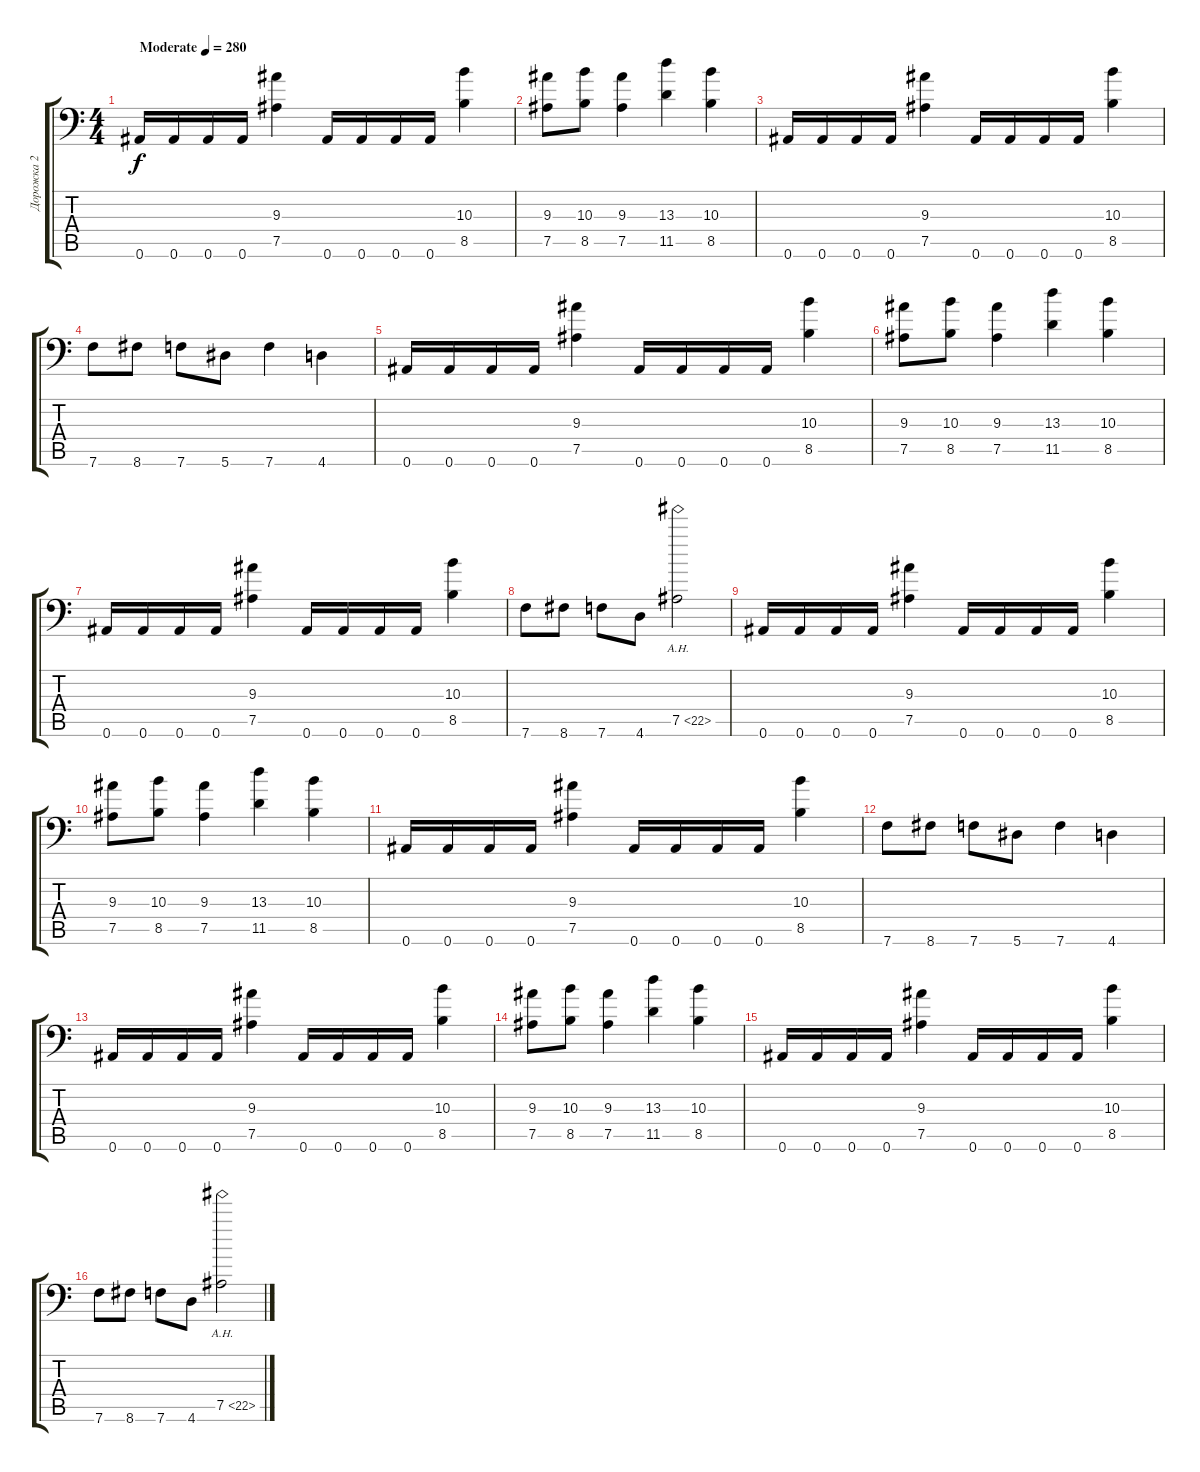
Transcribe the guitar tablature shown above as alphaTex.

\track ("Дорожка 2" "Дорожка 2") {instrument distortionguitar}
\staff {score tabs}
\tuning (Bb3 F3 Db3 Ab2 Eb2 Bb1) {hide}
\ts (4 4)
\tempo (280 "Moderate")
\clef f4
\ks c
0.6.16{dy f instrument distortionguitar} 0.6.16 0.6.16 0.6.16 (9.3 7.5).4 0.6.16 0.6.16 0.6.16 0.6.16 (10.3 8.5).4 |
(9.3 7.5).8 (10.3 8.5).8 (9.3 7.5).4 (13.3 11.5).4 (10.3 8.5).4 |
0.6.16 0.6.16 0.6.16 0.6.16 (9.3 7.5).4 0.6.16 0.6.16 0.6.16 0.6.16 (10.3 8.5).4 |
7.6.8 8.6.8 7.6.8 5.6.8 7.6.4 4.6.4 |
0.6.16 0.6.16 0.6.16 0.6.16 (9.3 7.5).4 0.6.16 0.6.16 0.6.16 0.6.16 (10.3 8.5).4 |
(9.3 7.5).8 (10.3 8.5).8 (9.3 7.5).4 (13.3 11.5).4 (10.3 8.5).4 |
0.6.16 0.6.16 0.6.16 0.6.16 (9.3 7.5).4 0.6.16 0.6.16 0.6.16 0.6.16 (10.3 8.5).4 |
7.6.8 8.6.8 7.6.8 4.6.8 7.5{ah 15}.2 |
0.6.16 0.6.16 0.6.16 0.6.16 (9.3 7.5).4 0.6.16 0.6.16 0.6.16 0.6.16 (10.3 8.5).4 |
(9.3 7.5).8 (10.3 8.5).8 (9.3 7.5).4 (13.3 11.5).4 (10.3 8.5).4 |
0.6.16 0.6.16 0.6.16 0.6.16 (9.3 7.5).4 0.6.16 0.6.16 0.6.16 0.6.16 (10.3 8.5).4 |
7.6.8 8.6.8 7.6.8 5.6.8 7.6.4 4.6.4 |
0.6.16 0.6.16 0.6.16 0.6.16 (9.3 7.5).4 0.6.16 0.6.16 0.6.16 0.6.16 (10.3 8.5).4 |
(9.3 7.5).8 (10.3 8.5).8 (9.3 7.5).4 (13.3 11.5).4 (10.3 8.5).4 |
0.6.16 0.6.16 0.6.16 0.6.16 (9.3 7.5).4 0.6.16 0.6.16 0.6.16 0.6.16 (10.3 8.5).4 |
7.6.8 8.6.8 7.6.8 4.6.8 7.5{ah 15}.2
